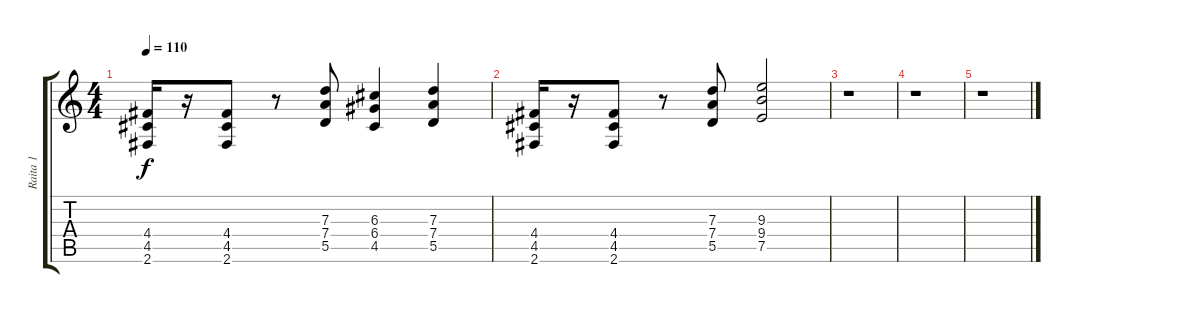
\track ("Raita 1" "Raita 1") {instrument overdrivenguitar}
\staff {score tabs}
\tuning (E4 B3 G3 D3 A2 E2) {hide}
\ts (4 4)
\tempo 110
\clef g2
\ks c
(4.4 4.5 2.6).16{dy f} r.16 (4.4 4.5 2.6).8 r.8 (7.3 7.4 5.5).8 (6.3 6.4 4.5).4 (7.3 7.4 5.5).4 |
(4.4 4.5 2.6).16 r.16 (4.4 4.5 2.6).8 r.8 (7.3 7.4 5.5).8 (9.3 9.4 7.5).2 |
r.1 |
r.1 |
r.1
